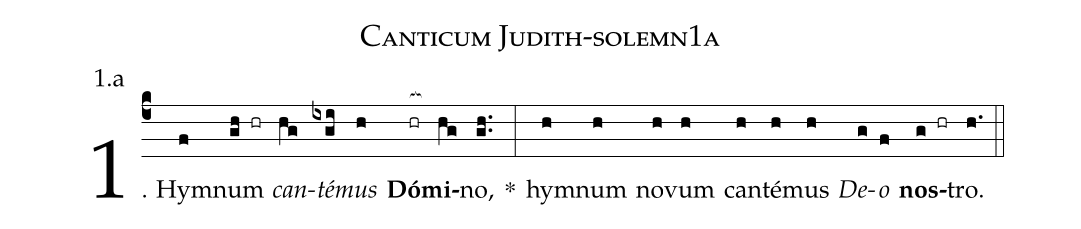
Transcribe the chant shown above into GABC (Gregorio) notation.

name: Canticum Judith-solemn1a;
annotation: 1.a;
%%
(c4)1. Hym(f)num(gh hr) <i>can</i>(hg)<i>té</i>(ixgi)<i>mus</i>(h) <b>Dó</b>(hr[ocb:1{])<b>mi</b>(hg[ocb:0}])no,(gh..) *(:) hym(h)num(h) no(h)vum(h) can(h)té(h)mus(h) <i>De</i>(g)<i>o</i>(f) <b>nos</b>(g hr)tro.(h.) (::)
